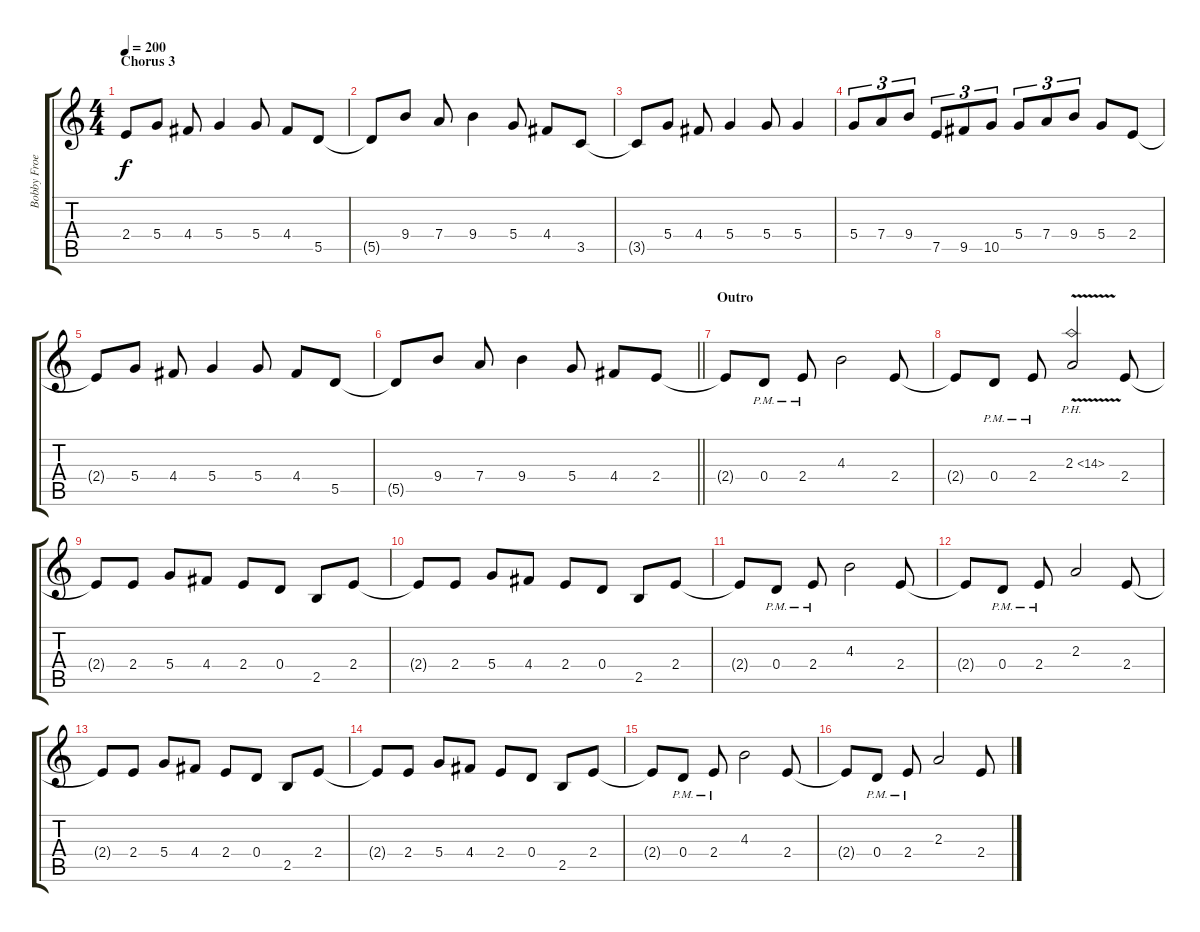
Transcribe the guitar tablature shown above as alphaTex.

\track ("Bobby Froese" "Bobby Froe") {instrument distortionguitar}
\staff {score tabs}
\tuning (E4 B3 G3 D3 A2 E2) {hide}
\ts (4 4)
\section ("" "Chorus 3")
\tempo 200
\clef g2
\ks c
2.4{t}.8{dy f} 5.4.8 4.4.8 5.4.4 5.4.8 4.4.8 5.5.8 |
5.5{t}.8 9.4.8 7.4.8 9.4.4 5.4.8 4.4.8 3.5.8 |
3.5{t}.8 5.4.8 4.4.8 5.4.4 5.4.8 5.4.4 |
5.4.8{tu (3 2)} 7.4.8{tu (3 2)} 9.4.8{tu (3 2)} 7.5.8{tu (3 2)} 9.5.8{tu (3 2)} 10.5.8{tu (3 2)} 5.4.8{tu (3 2)} 7.4.8{tu (3 2)} 9.4.8{tu (3 2)} 5.4.8 2.4.8 |
2.4{t}.8 5.4.8 4.4.8 5.4.4 5.4.8 4.4.8 5.5.8 |
\barLineRight lightlight
5.5{t}.8 9.4.8 7.4.8 9.4.4 5.4.8 4.4.8 2.4.8 |
\section ("" "Outro")
2.4{t}.8 0.4{pm}.8 2.4{pm}.8 4.3.2 2.4.8 |
2.4{t}.8 0.4{pm}.8 2.4{pm}.8 2.3{ph 12 v}.2 2.4.8 |
2.4{t}.8 2.4.8 5.4.8 4.4.8 2.4.8 0.4.8 2.5.8 2.4.8 |
2.4{t}.8 2.4.8 5.4.8 4.4.8 2.4.8 0.4.8 2.5.8 2.4.8 |
2.4{t}.8 0.4{pm}.8 2.4{pm}.8 4.3.2 2.4.8 |
2.4{t}.8 0.4{pm}.8 2.4{pm}.8 2.3.2 2.4.8 |
2.4{t}.8 2.4.8 5.4.8 4.4.8 2.4.8 0.4.8 2.5.8 2.4.8 |
2.4{t}.8 2.4.8 5.4.8 4.4.8 2.4.8 0.4.8 2.5.8 2.4.8 |
2.4{t}.8 0.4{pm}.8 2.4{pm}.8 4.3.2 2.4.8 |
2.4{t}.8 0.4{pm}.8 2.4{pm}.8 2.3.2 2.4.8
